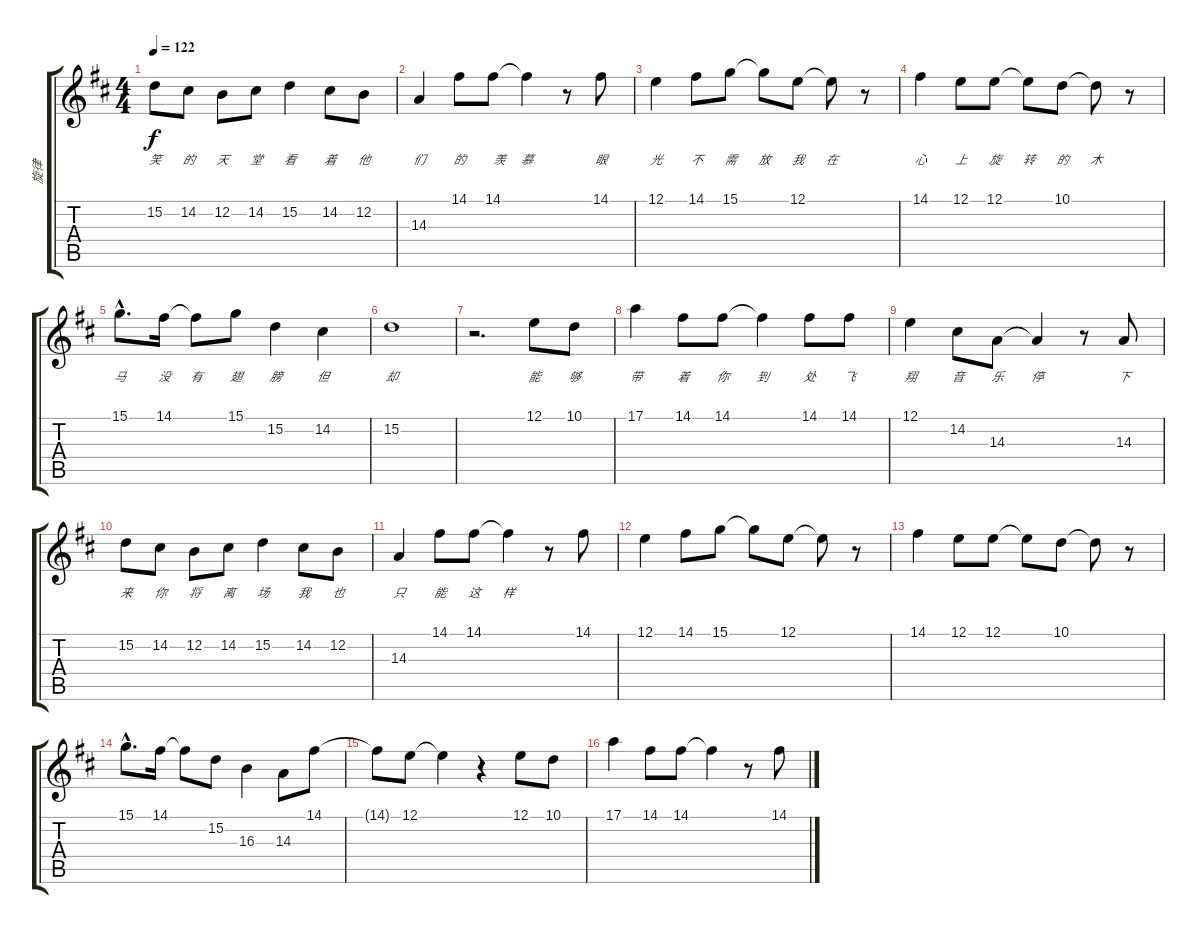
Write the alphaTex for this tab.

\track ("旋律" "旋律") {instrument fx7echoes}
\staff {score tabs}
\tuning (E4 B3 G3 D3 A2 E2) {hide}
\ts (4 4)
\tempo 122
\clef g2
\ks d
15.2.8{lyrics (0 "笑") lyrics (1 "") lyrics (2 "") lyrics (3 "") lyrics (4 "") dy f} 14.2.8{lyrics (0 "的") lyrics (1 "") lyrics (2 "") lyrics (3 "") lyrics (4 "")} 12.2.8{lyrics (0 "天") lyrics (1 "") lyrics (2 "") lyrics (3 "") lyrics (4 "")} 14.2.8{lyrics (0 "堂") lyrics (1 "") lyrics (2 "") lyrics (3 "") lyrics (4 "")} 15.2.4{lyrics (0 "看") lyrics (1 "") lyrics (2 "") lyrics (3 "") lyrics (4 "")} 14.2.8{lyrics (0 "着") lyrics (1 "") lyrics (2 "") lyrics (3 "") lyrics (4 "")} 12.2.8{lyrics (0 "他") lyrics (1 "") lyrics (2 "") lyrics (3 "") lyrics (4 "")} |
14.3.4{lyrics (0 "们") lyrics (1 "") lyrics (2 "") lyrics (3 "") lyrics (4 "")} 14.1.8{lyrics (0 "的") lyrics (1 "") lyrics (2 "") lyrics (3 "") lyrics (4 "")} 14.1.8{lyrics (0 "　羡") lyrics (1 "") lyrics (2 "") lyrics (3 "") lyrics (4 "")} 14.1{t}.4{lyrics (0 "慕") lyrics (1 "") lyrics (2 "") lyrics (3 "") lyrics (4 "")} r.8 14.1.8{lyrics (0 "眼") lyrics (1 "") lyrics (2 "") lyrics (3 "") lyrics (4 "")} |
12.1.4{lyrics (0 "光") lyrics (1 "") lyrics (2 "") lyrics (3 "") lyrics (4 "")} 14.1.8{lyrics (0 "不") lyrics (1 "") lyrics (2 "") lyrics (3 "") lyrics (4 "")} 15.1.8{lyrics (0 "需") lyrics (1 "") lyrics (2 "") lyrics (3 "") lyrics (4 "")} 15.1{t}.8{lyrics (0 "放") lyrics (1 "") lyrics (2 "") lyrics (3 "") lyrics (4 "")} 12.1.8{lyrics (0 "我") lyrics (1 "") lyrics (2 "") lyrics (3 "") lyrics (4 "")} 12.1{t}.8{lyrics (0 "在") lyrics (1 "") lyrics (2 "") lyrics (3 "") lyrics (4 "")} r.8 |
14.1.4{lyrics (0 "心") lyrics (1 "") lyrics (2 "") lyrics (3 "") lyrics (4 "")} 12.1.8{lyrics (0 "上") lyrics (1 "") lyrics (2 "") lyrics (3 "") lyrics (4 "")} 12.1.8{lyrics (0 "旋") lyrics (1 "") lyrics (2 "") lyrics (3 "") lyrics (4 "")} 12.1{t}.8{lyrics (0 "转") lyrics (1 "") lyrics (2 "") lyrics (3 "") lyrics (4 "")} 10.1.8{lyrics (0 "的") lyrics (1 "") lyrics (2 "") lyrics (3 "") lyrics (4 "")} 10.1{t}.8{lyrics (0 "木") lyrics (1 "") lyrics (2 "") lyrics (3 "") lyrics (4 "")} r.8 |
15.1{hac}.8{d lyrics (0 "马　") lyrics (1 "") lyrics (2 "") lyrics (3 "") lyrics (4 "")} 14.1.16{lyrics (0 "没") lyrics (1 "") lyrics (2 "") lyrics (3 "") lyrics (4 "")} 14.1{t}.8{lyrics (0 "有") lyrics (1 "") lyrics (2 "") lyrics (3 "") lyrics (4 "")} 15.1.8{lyrics (0 "翅") lyrics (1 "") lyrics (2 "") lyrics (3 "") lyrics (4 "")} 15.2.4{lyrics (0 "膀") lyrics (1 "") lyrics (2 "") lyrics (3 "") lyrics (4 "")} 14.2.4{lyrics (0 "但") lyrics (1 "") lyrics (2 "") lyrics (3 "") lyrics (4 "")} |
15.2.1{lyrics (0 "却") lyrics (1 "") lyrics (2 "") lyrics (3 "") lyrics (4 "")} |
r.2{d} 12.1.8{lyrics (0 "能") lyrics (1 "") lyrics (2 "") lyrics (3 "") lyrics (4 "")} 10.1.8{lyrics (0 "够") lyrics (1 "") lyrics (2 "") lyrics (3 "") lyrics (4 "")} |
17.1.4{lyrics (0 "带") lyrics (1 "") lyrics (2 "") lyrics (3 "") lyrics (4 "")} 14.1.8{lyrics (0 "着") lyrics (1 "") lyrics (2 "") lyrics (3 "") lyrics (4 "")} 14.1.8{lyrics (0 "你") lyrics (1 "") lyrics (2 "") lyrics (3 "") lyrics (4 "")} 14.1{t}.4{lyrics (0 "到") lyrics (1 "") lyrics (2 "") lyrics (3 "") lyrics (4 "")} 14.1.8{lyrics (0 "处") lyrics (1 "") lyrics (2 "") lyrics (3 "") lyrics (4 "")} 14.1.8{lyrics (0 "飞") lyrics (1 "") lyrics (2 "") lyrics (3 "") lyrics (4 "")} |
12.1.4{lyrics (0 "翔") lyrics (1 "") lyrics (2 "") lyrics (3 "") lyrics (4 "")} 14.2.8{lyrics (0 "音") lyrics (1 "") lyrics (2 "") lyrics (3 "") lyrics (4 "")} 14.3.8{lyrics (0 "乐") lyrics (1 "") lyrics (2 "") lyrics (3 "") lyrics (4 "")} 14.3{t}.4{lyrics (0 "停") lyrics (1 "") lyrics (2 "") lyrics (3 "") lyrics (4 "")} r.8 14.3.8{lyrics (0 "下") lyrics (1 "") lyrics (2 "") lyrics (3 "") lyrics (4 "")} |
15.2.8{lyrics (0 "来") lyrics (1 "") lyrics (2 "") lyrics (3 "") lyrics (4 "")} 14.2.8{lyrics (0 "你") lyrics (1 "") lyrics (2 "") lyrics (3 "") lyrics (4 "")} 12.2.8{lyrics (0 "将") lyrics (1 "") lyrics (2 "") lyrics (3 "") lyrics (4 "")} 14.2.8{lyrics (0 "离") lyrics (1 "") lyrics (2 "") lyrics (3 "") lyrics (4 "")} 15.2.4{lyrics (0 "场") lyrics (1 "") lyrics (2 "") lyrics (3 "") lyrics (4 "")} 14.2.8{lyrics (0 "我") lyrics (1 "") lyrics (2 "") lyrics (3 "") lyrics (4 "")} 12.2.8{lyrics (0 "也") lyrics (1 "") lyrics (2 "") lyrics (3 "") lyrics (4 "")} |
14.3.4{lyrics (0 "只") lyrics (1 "") lyrics (2 "") lyrics (3 "") lyrics (4 "")} 14.1.8{lyrics (0 "能") lyrics (1 "") lyrics (2 "") lyrics (3 "") lyrics (4 "")} 14.1.8{lyrics (0 "这") lyrics (1 "") lyrics (2 "") lyrics (3 "") lyrics (4 "")} 14.1{t}.4{lyrics (0 "样") lyrics (1 "") lyrics (2 "") lyrics (3 "") lyrics (4 "")} r.8 14.1.8 |
12.1.4 14.1.8 15.1.8 15.1{t}.8 12.1.8 12.1{t}.8 r.8 |
14.1.4 12.1.8 12.1.8 12.1{t}.8 10.1.8 10.1{t}.8 r.8 |
15.1{hac}.8{d} 14.1.16 14.1{t}.8 15.2.8 16.3.4 14.3.8 14.1.8 |
14.1{t}.8 12.1.8 12.1{t}.4 r.4 12.1.8 10.1.8 |
17.1.4 14.1.8 14.1.8 14.1{t}.4 r.8 14.1.8
